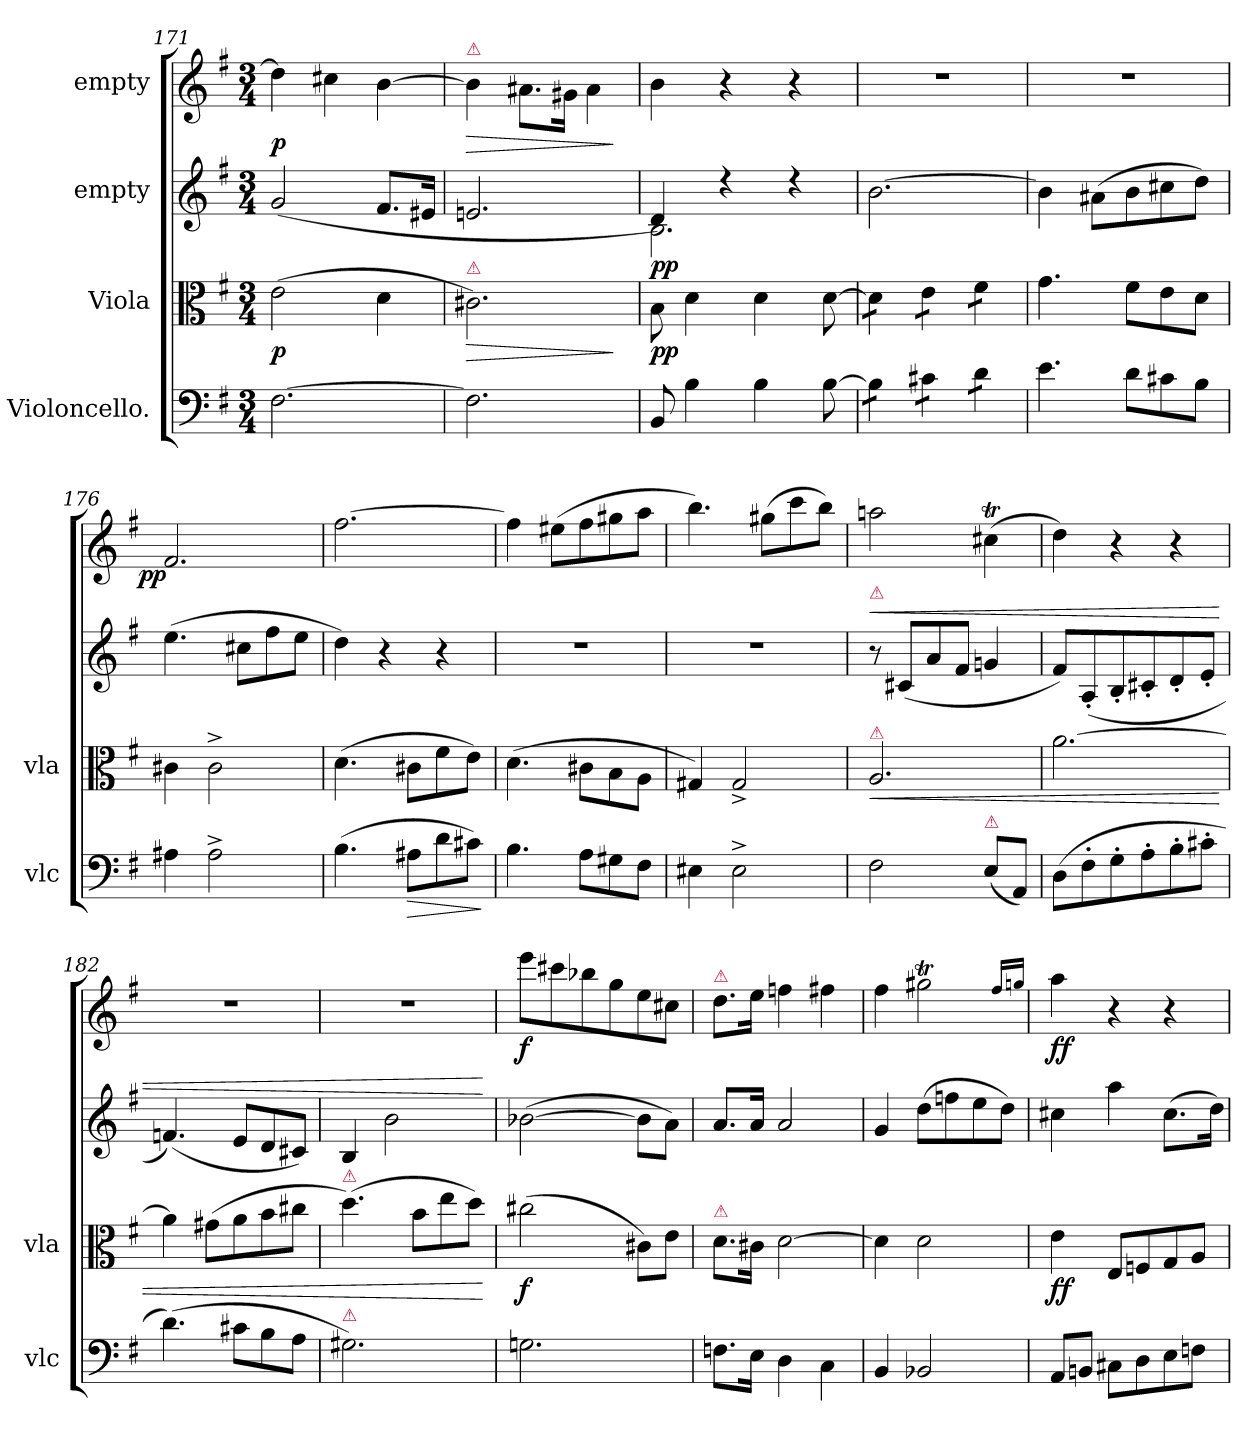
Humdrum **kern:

**kern	**dynam	**kern	**dynam	**kern	**dynam	**kern	**dynam
*part4	*part4	*part3	*part3	*part2	*part2	*part1	*part1
*staff4	*staff4	*staff3	*staff3	*staff2	*staff2	*staff1	*staff1
*I"Violoncello.	*	*I"Viola	*	*I"empty	*	*I"empty	*
*I'vlc	*	*I'vla	*	*	*	*	*
*clefF4	*	*clefC3	*	*clefG2	*	*clefG2	*
*k[f#]	*	*k[f#]	*	*k[f#]	*	*k[f#]	*
*e:	*	*e:	*	*e:	*	*e:	*
*M3/4	*	*M3/4	*	*M3/4	*	*M3/4	*
=171	=171	=171	=171	=171	=171	=171	=171
[2.F#\	.	(2e\	p	(>2g/	.	4dd\]	p
.	.	.	.	.	.	4cc#X\	.
.	.	4d\	.	8.f#/L	.	[4b\	.
.	.	.	.	16e#X/Jk	.	.	.
=172	=172	=172	=172	=172	=172	=172	=172
!	!	!	!	!	!	!LO:TX:a:color=crimson:t=⚠	!
!	!	!LO:TX:a:color=crimson:t=⚠	!	!	!	!	!
!	!	!	!LO:HP:b	!	!	!	!LO:HP:b
2.F#\]	.	2.c#X\)	>	2.en/	.	4b\]	>
.	.	.	.	.	.	8.a#X\L	.
.	.	.	.	.	.	16g#X\Jk	.
.	.	.	.	.	.	4a#\	.
.	.	.	]	.	.	.	]
=173	=173	=173	=173	=173	=173	=173	=173
*	*	*	*	*^	*	*	*
8BB/	.	8B\	pp	4d/)	2.B\	pp	4b\	.
4B\	.	4d\	.	.	.	.	.	.
.	.	.	.	4r	.	.	4r	.
4B\	.	4d\	.	.	.	.	.	.
.	.	.	.	4r	.	.	4r	.
[8B\	.	[8d\	.	.	.	.	.	.
*	*	*	*	*v	*v	*	*	*
=174	=174	=174	=174	=174	=174	=174	=174
*tremolo	*	*	*	*	*	*	*
*	*	*tremolo	*	*	*	*	*
8B\]L	.	8d\]L	.	[2.b\	.	2.r	.
8B\J	.	8d\J	.	.	.	.	.
8c#X\L	.	8e\L	.	.	.	.	.
8c#X\J	.	8e\J	.	.	.	.	.
8d\L	.	8f#\L	.	.	.	.	.
8d\J	.	8f#\J	.	.	.	.	.
*	*	*Xtremolo	*	*	*	*	*
*Xtremolo	*	*	*	*	*	*	*
=175	=175	=175	=175	=175	=175	=175	=175
4.e\	.	4.g\	.	4b\]	.	2.r	.
.	.	.	.	(8a#X\L	.	.	.
8d\L	.	8f#\L	.	8b\	.	.	.
8c#X\	.	8e\	.	8cc#X\	.	.	.
8B\J	.	8d\J	.	8dd\J)	.	.	.
=176	=176	=176	=176	=176	=176	=176	=176
!	!	!	!	!	!	!	!LO:DY:rj
4A#X\	.	4c#X\	.	(4.ee\	.	2.f#/	pp
2A#^<\	.	2c#^<\	.	.	.	.	.
.	.	.	.	8cc#X\L	.	.	.
.	.	.	.	8ff#\	.	.	.
.	.	.	.	8ee\J	.	.	.
=177	=177	=177	=177	=177	=177	=177	=177
(4.B\	.	(4.d\	.	4dd\)	.	[2.ff#\	.
.	.	.	.	4r	.	.	.
!	!LO:HP:b	!	!	!	!	!	!
8A#X\L	>	8c#X\L	.	.	.	.	.
8d\	.	8f#\	.	4r	.	.	.
8c#X\J)	.	8e\J)	.	.	.	.	.
.	]	.	.	.	.	.	.
=178	=178	=178	=178	=178	=178	=178	=178
4.B\	.	(4.d\	.	2.r	.	4ff#\]	.
.	.	.	.	.	.	(8ee#X\L	.
8A\L	.	8c#X\L	.	.	.	8ff#\	.
8G#X\	.	8B\	.	.	.	8gg#X\	.
8F#\J	.	8A\J	.	.	.	8aa\J	.
=179	=179	=179	=179	=179	=179	=179	=179
4E#X\	.	4G#X/)	.	2.r	.	4.bb\)	.
2E#^\	.	2G#^>/	.	.	.	.	.
.	.	.	.	.	.	(8gg#X\L	.
.	.	.	.	.	.	8ccc\	.
.	.	.	.	.	.	8bb\J)	.
=180	=180	=180	=180	=180	=180	=180	=180
!	!	!	!	!LO:TX:a:color=crimson:t=⚠	!	!	!
!	!	!LO:TX:a:color=crimson:t=⚠	!	!	!	!	!
!	!	!	!LO:HP:b	!	!LO:HP:a	!	!
2F#\	.	2.A/	<	8r	<	2aan\	.
.	.	.	.	(8c#X/L	.	.	.
.	.	.	.	8a/	.	.	.
.	.	.	.	8f#/J	.	.	.
!LO:TX:a:color=crimson:t=⚠	!	!	!	!	!	!	!
(8E\L	.	.	.	4gn/	.	(4cc#Xt\	.
8AA/J)	.	.	.	.	.	.	.
=181	=181	=181	=181	=181	=181	=181	=181
(8D\L	.	[2.a\	.	8f#/L)	.	4dd\)	.
8F#'\	.	.	.	(>8A'/	.	.	.
8G'\	.	.	.	8B'/	.	4r	.
8A'\	.	.	.	8c#X'/	.	.	.
8B'\	.	.	.	8d'/	.	4r	.
8c#X'\J	.	.	.	8e'/J	.	.	.
=182	=182	=182	=182	=182	=182	=182	=182
(4.d\)	.	4a\]	.	(>4.fn/)	.	2.r	.
.	.	(8g#X\L	.	.	.	.	.
8c#X\L	.	8a\	.	8e/L	.	.	.
8B\	.	8b\	.	8d/	.	.	.
8A\J	.	8cc#X\J	.	8c#X/J)	.	.	.
=183	=183	=183	=183	=183	=183	=183	=183
!	!	!LO:TX:a:color=crimson:t=⚠	!	!	!	!	!
!LO:TX:a:color=crimson:t=⚠	!	!	!	!	!	!	!
2.G#X\)	.	(4.dd\)	.	4B/	.	2.r	.
.	.	.	.	2b\	.	.	.
.	.	8b\L	.	.	.	.	.
.	.	8ee\	.	.	.	.	.
.	.	8dd\J)	.	.	.	.	.
.	.	.	[	.	[	.	.
=184	=184	=184	=184	=184	=184	=184	=184
2.Gn\	.	(2cc#X\	f	([2b-X\	.	8eee\L	f
.	.	.	.	.	.	8ccc#X\	.
.	.	.	.	.	.	8bb-X\	.
.	.	.	.	.	.	8gg\	.
.	.	8c#X\L)	.	8b-\L]	.	8ee\	.
.	.	8e\J	.	8a\J)	.	8cc#X\J	.
=185	=185	=185	=185	=185	=185	=185	=185
!	!	!	!	!	!	!LO:TX:a:color=crimson:t=⚠	!
!	!	!LO:TX:a:color=crimson:t=⚠	!	!	!	!	!
8.Fn\L	.	8.d\L	.	8.a/L	.	8.dd\L	.
16E\Jk	.	16c#X\Jk	.	16a/Jk	.	16ee\Jk	.
4D\	.	[2d\	.	2a/	.	4ffn\	.
4C\	.	.	.	.	.	4ff#X\	.
=186	=186	=186	=186	=186	=186	=186	=186
4BB/	.	4d\]	.	4g/	.	4ff#\	.
2BB-X/	.	2d\	.	(8dd\L	.	2gg#Xt\	.
.	.	.	.	8ffn\	.	.	.
.	.	.	.	8ee\	.	.	.
.	.	.	.	8dd\J)	.	.	.
.	.	.	.	.	.	16qqff#/LL	.
.	.	.	.	.	.	16qqggn/JJ	.
=187	=187	=187	=187	=187	=187	=187	=187
8AA/L	.	4e\	ff	4cc#X\	.	4aaTTT\	ff
8BBn/J	.	.	.	.	.	.	.
8C#X\L	.	8E/L	.	4aa\	.	4r	.
8D\	.	8Fn/	.	.	.	.	.
8E\	.	8G/	.	(8.cc#\L	.	4r	.
8Fn\J	.	8A/J	.	.	.	.	.
.	.	.	.	16dd\Jk)	.	.	.
=	=	=	=	=	=	=	=
*-	*-	*-	*-	*-	*-	*-	*-
